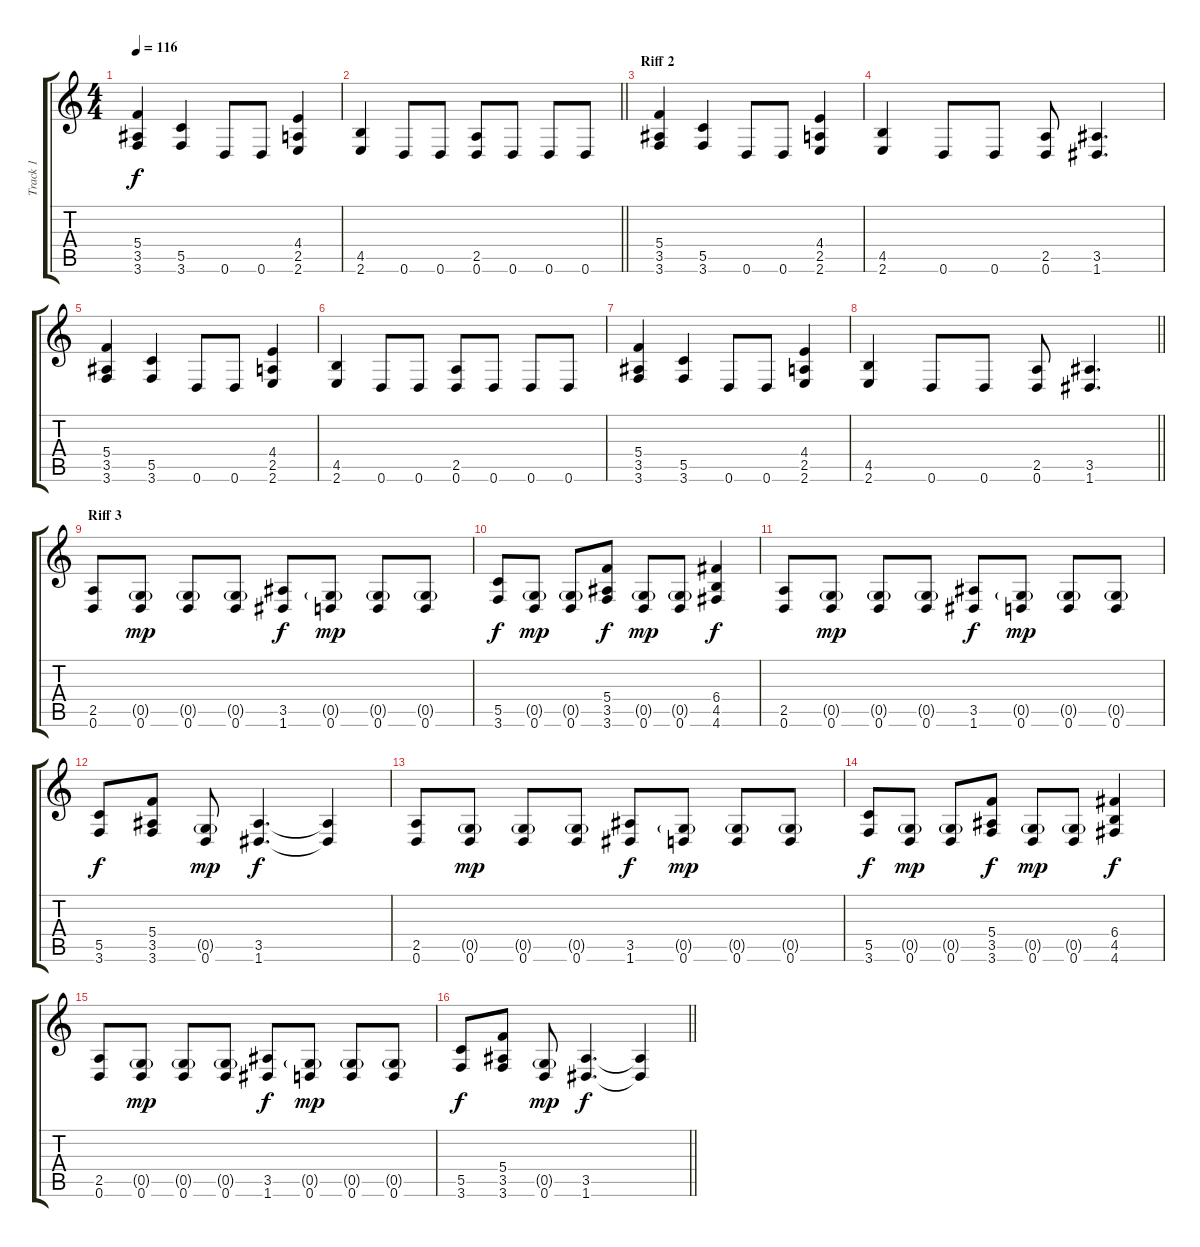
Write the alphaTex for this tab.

\track ("Track 1" "Track 1") {instrument distortionguitar}
\staff {score tabs}
\tuning (D4 A3 F3 C3 G2 D2) {hide}
\ts (4 4)
\tempo 116
\clef g2
\ks c
(5.4 3.5 3.6).4{dy f} (5.5 3.6).4 0.6.8 0.6.8 (4.4 2.5 2.6).4 |
\barLineRight lightlight
(4.5 2.6).4 0.6.8 0.6.8 (2.5 0.6).8 0.6.8 0.6.8 0.6.8 |
\section ("" "Riff 2")
(5.4 3.5 3.6).4 (5.5 3.6).4 0.6.8 0.6.8 (4.4 2.5 2.6).4 |
(4.5 2.6).4 0.6.8 0.6.8 (2.5 0.6).8 (3.5 1.6).4{d} |
(5.4 3.5 3.6).4 (5.5 3.6).4 0.6.8 0.6.8 (4.4 2.5 2.6).4 |
(4.5 2.6).4 0.6.8 0.6.8 (2.5 0.6).8 0.6.8 0.6.8 0.6.8 |
(5.4 3.5 3.6).4 (5.5 3.6).4 0.6.8 0.6.8 (4.4 2.5 2.6).4 |
\barLineRight lightlight
(4.5 2.6).4 0.6.8 0.6.8 (2.5 0.6).8 (3.5 1.6).4{d} |
\section ("" "Riff 3")
(2.5 0.6).8 (0.5{g} 0.6).8{dy mp} (0.5{g} 0.6).8 (0.5{g} 0.6).8 (3.5 1.6).8{dy f} (0.5{g} 0.6).8{dy mp} (0.5{g} 0.6).8 (0.5{g} 0.6).8 |
(5.5 3.6).8{dy f} (0.5{g} 0.6).8{dy mp} (0.5{g} 0.6).8 (5.4 3.5 3.6).8{dy f} (0.5{g} 0.6).8{dy mp} (0.5{g} 0.6).8 (6.4 4.5 4.6).4{dy f} |
(2.5 0.6).8 (0.5{g} 0.6).8{dy mp} (0.5{g} 0.6).8 (0.5{g} 0.6).8 (3.5 1.6).8{dy f} (0.5{g} 0.6).8{dy mp} (0.5{g} 0.6).8 (0.5{g} 0.6).8 |
(5.5 3.6).8{dy f} (5.4 3.5 3.6).8 (0.5{g} 0.6).8{dy mp} (3.5 1.6).4{d dy f} (3.5{t} 1.6{t}).4 |
(2.5 0.6).8 (0.5{g} 0.6).8{dy mp} (0.5{g} 0.6).8 (0.5{g} 0.6).8 (3.5 1.6).8{dy f} (0.5{g} 0.6).8{dy mp} (0.5{g} 0.6).8 (0.5{g} 0.6).8 |
(5.5 3.6).8{dy f} (0.5{g} 0.6).8{dy mp} (0.5{g} 0.6).8 (5.4 3.5 3.6).8{dy f} (0.5{g} 0.6).8{dy mp} (0.5{g} 0.6).8 (6.4 4.5 4.6).4{dy f} |
(2.5 0.6).8 (0.5{g} 0.6).8{dy mp} (0.5{g} 0.6).8 (0.5{g} 0.6).8 (3.5 1.6).8{dy f} (0.5{g} 0.6).8{dy mp} (0.5{g} 0.6).8 (0.5{g} 0.6).8 |
\barLineRight lightlight
(5.5 3.6).8{dy f} (5.4 3.5 3.6).8 (0.5{g} 0.6).8{dy mp} (3.5 1.6).4{d dy f} (3.5{t} 1.6{t}).4
